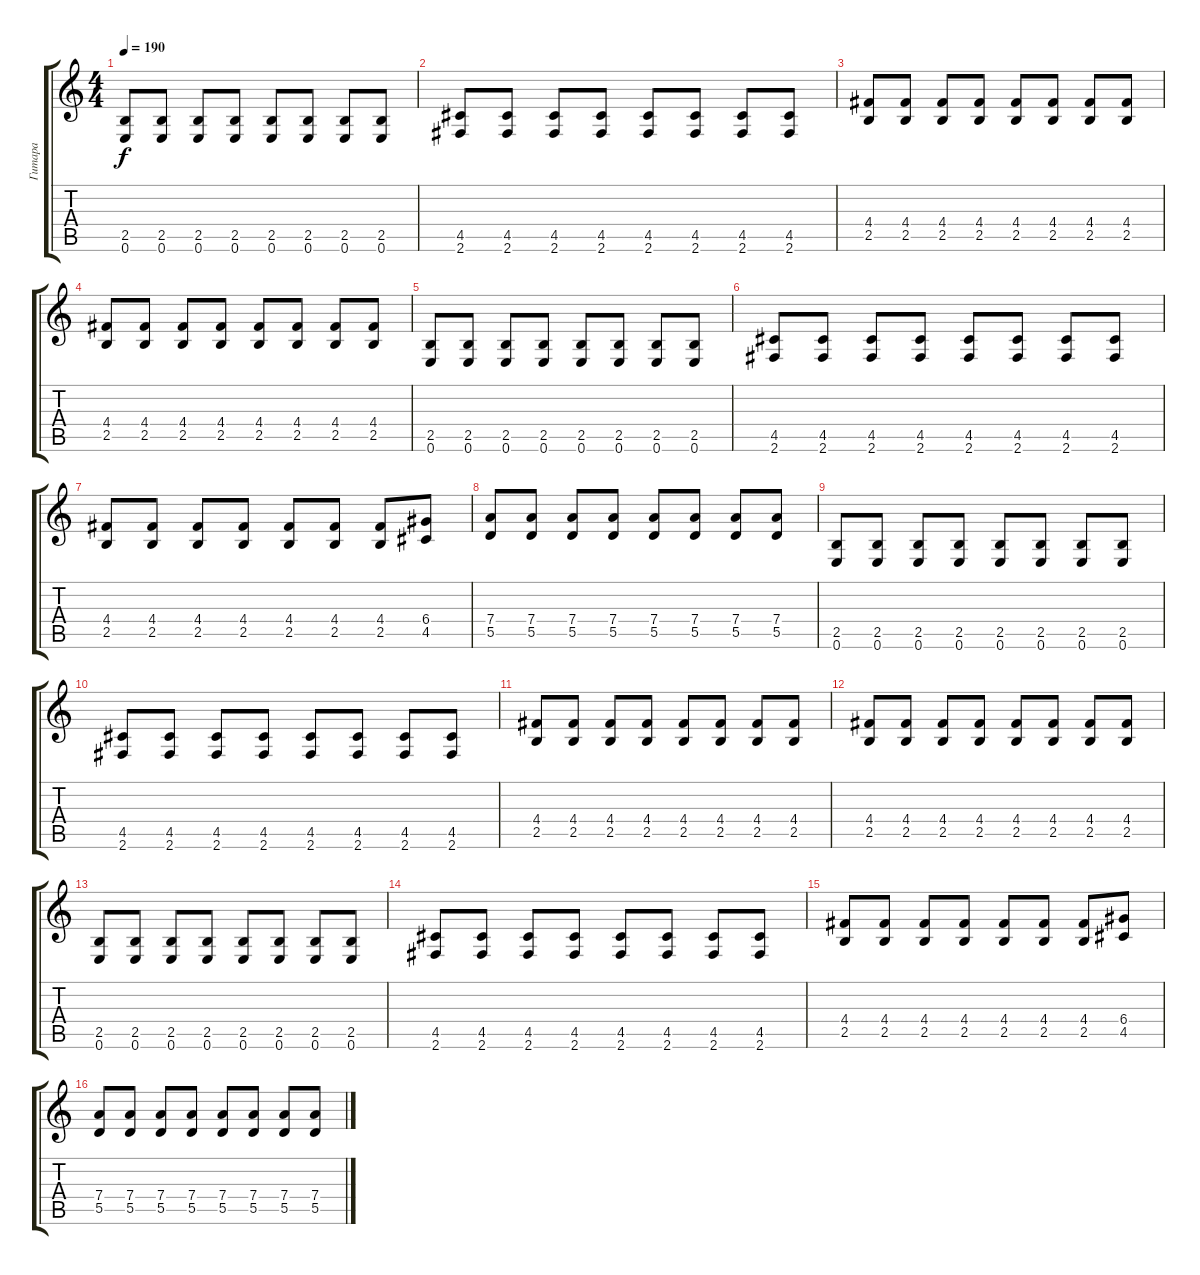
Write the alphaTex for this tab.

\track ("Гитара" "Гитара") {instrument overdrivenguitar}
\staff {score tabs}
\tuning (E4 B3 G3 D3 A2 E2) {hide}
\ts (4 4)
\tempo 190
\clef g2
\ks c
(2.5 0.6).8{dy f} (2.5 0.6).8 (2.5 0.6).8 (2.5 0.6).8 (2.5 0.6).8 (2.5 0.6).8 (2.5 0.6).8 (2.5 0.6).8 |
(4.5 2.6).8 (4.5 2.6).8 (4.5 2.6).8 (4.5 2.6).8 (4.5 2.6).8 (4.5 2.6).8 (4.5 2.6).8 (4.5 2.6).8 |
(4.4 2.5).8 (4.4 2.5).8 (4.4 2.5).8 (4.4 2.5).8 (4.4 2.5).8 (4.4 2.5).8 (4.4 2.5).8 (4.4 2.5).8 |
(4.4 2.5).8 (4.4 2.5).8 (4.4 2.5).8 (4.4 2.5).8 (4.4 2.5).8 (4.4 2.5).8 (4.4 2.5).8 (4.4 2.5).8 |
(2.5 0.6).8 (2.5 0.6).8 (2.5 0.6).8 (2.5 0.6).8 (2.5 0.6).8 (2.5 0.6).8 (2.5 0.6).8 (2.5 0.6).8 |
(4.5 2.6).8 (4.5 2.6).8 (4.5 2.6).8 (4.5 2.6).8 (4.5 2.6).8 (4.5 2.6).8 (4.5 2.6).8 (4.5 2.6).8 |
(4.4 2.5).8 (4.4 2.5).8 (4.4 2.5).8 (4.4 2.5).8 (4.4 2.5).8 (4.4 2.5).8 (4.4 2.5).8 (6.4 4.5).8 |
(7.4 5.5).8 (7.4 5.5).8 (7.4 5.5).8 (7.4 5.5).8 (7.4 5.5).8 (7.4 5.5).8 (7.4 5.5).8 (7.4 5.5).8 |
(2.5 0.6).8 (2.5 0.6).8 (2.5 0.6).8 (2.5 0.6).8 (2.5 0.6).8 (2.5 0.6).8 (2.5 0.6).8 (2.5 0.6).8 |
(4.5 2.6).8 (4.5 2.6).8 (4.5 2.6).8 (4.5 2.6).8 (4.5 2.6).8 (4.5 2.6).8 (4.5 2.6).8 (4.5 2.6).8 |
(4.4 2.5).8 (4.4 2.5).8 (4.4 2.5).8 (4.4 2.5).8 (4.4 2.5).8 (4.4 2.5).8 (4.4 2.5).8 (4.4 2.5).8 |
(4.4 2.5).8 (4.4 2.5).8 (4.4 2.5).8 (4.4 2.5).8 (4.4 2.5).8 (4.4 2.5).8 (4.4 2.5).8 (4.4 2.5).8 |
(2.5 0.6).8 (2.5 0.6).8 (2.5 0.6).8 (2.5 0.6).8 (2.5 0.6).8 (2.5 0.6).8 (2.5 0.6).8 (2.5 0.6).8 |
(4.5 2.6).8 (4.5 2.6).8 (4.5 2.6).8 (4.5 2.6).8 (4.5 2.6).8 (4.5 2.6).8 (4.5 2.6).8 (4.5 2.6).8 |
(4.4 2.5).8 (4.4 2.5).8 (4.4 2.5).8 (4.4 2.5).8 (4.4 2.5).8 (4.4 2.5).8 (4.4 2.5).8 (6.4 4.5).8 |
(7.4 5.5).8 (7.4 5.5).8 (7.4 5.5).8 (7.4 5.5).8 (7.4 5.5).8 (7.4 5.5).8 (7.4 5.5).8 (7.4 5.5).8
